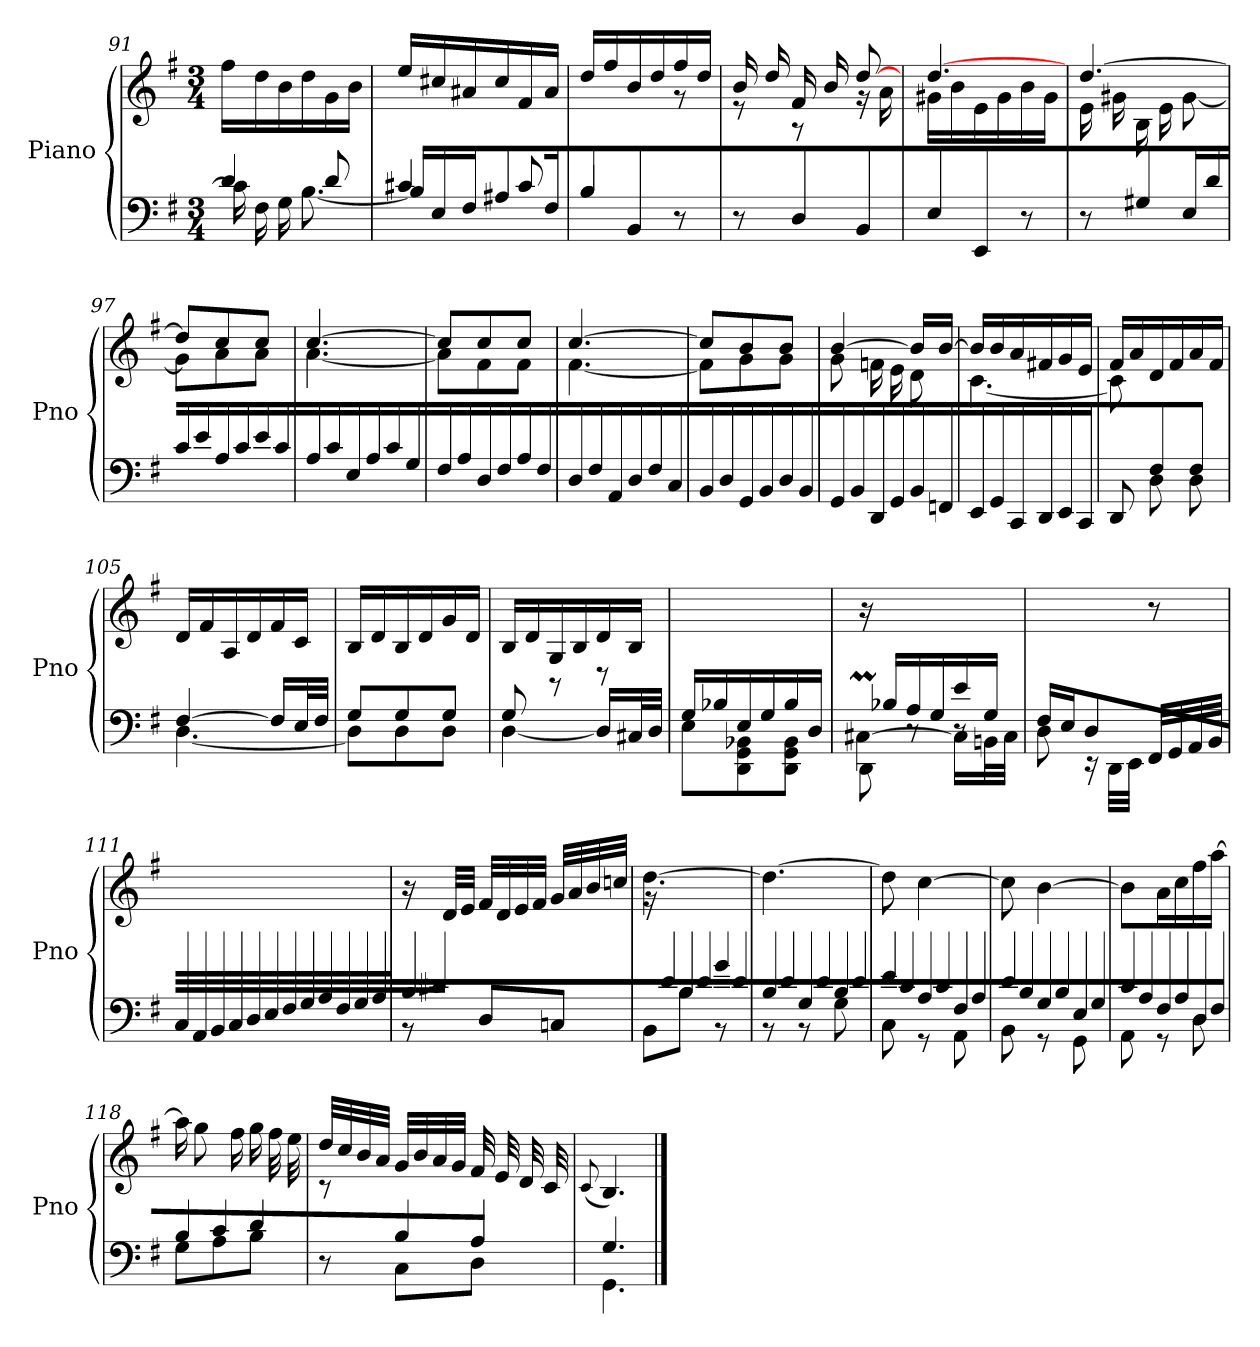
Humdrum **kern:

**kern	**kern
*part1	*part1
*staff2	*staff1
*I"Piano	*
*I'Pno	*
!!LO:LB:g=z
*clefF4	*clefG2
*k[f#]	*k[f#]
*G:	*G:
*M3/4	*M3/4
=91	=91
*^	*
4d/	16c#LL]	16ff#LL
.	16F#	16dd
.	16G	16b
.	[8.BJ	16dd
8d/	.	16g
.	.	16bJJ
=92	=92	=92
4c#X/	16BLL]	16ee/LL
.	16E	16cc#X/
.	16F#	16a#X/
.	8A#X	16cc#/
8c#/	.	16f#/
.	16F#J	16a#/JJ
=93	=93	=93
*	*	*^
4B/	8BL	16ddLL	4ryy
.	.	16ff#	.
.	8BBJ	16b	.
.	.	16dd	.
8ryy	8r	16ff#	8r
.	.	16ddJJ	.
*v	*v	*	*
=94	=94	=94
8r	16bLL	8r
.	16dd	.
8DL	16f#	8r
.	16b	.
8BBJ	[8ddJ	16r
.	.	16a\
=95	=95	=95
8EL	[4.dd/	16g#X\LL
.	.	16b\
8EEJ	.	16e\
.	.	16g#\
8r	.	16b\
.	.	16g#\JJ
=96	=96	=96
8r	[4.dd/	16e\LL
.	.	16g#X\
8G#X\L	.	16B\
.	.	16e\
16E\L	.	[8g#\J
16d\JJ	.	.
!!LO:LB:g=z	!!
=97	=97	=97
16cLL	8ddL]	8g#L]
16e	.	.
16A	8cc	8a
16c	.	.
16e	8ccJ	8aJ
16cJJ	.	.
=98	=98	=98
16ALL	[4.cc/	[4.a\
16c	.	.
16E	.	.
16A	.	.
16c	.	.
16GJJ	.	.
=99	=99	=99
16F#LL	8ccL]	8aL]
16A	.	.
16D	8cc	8f#
16F#	.	.
16A	8ccJ	8f#J
16F#JJ	.	.
=100	=100	=100
16DLL	[4.cc/	[4.f#\
16F#	.	.
16AA	.	.
16D	.	.
16F#	.	.
16CJJ	.	.
=101	=101	=101
16BBLL	8cc/L]	8f#\L]
16D	.	.
16GG	8b/	8g\
16BB	.	.
16D	8b/J	8g\J
16BBJJ	.	.
=102	=102	=102
16GGLL	[4b/	8g\L
16BB	.	.
16DD	.	16fn\L
16GG	.	16e\
16BB	16bLL]	8d\J
16FFnJJ	[16bJJ	.
!!LO:LB:g=z	!!
=103	=103	=103
16EE/LL	16bLL]	[4.c\
16GG/	16b	.
16CC/	16a	.
16DD/	16f#X	.
16EE/	16g	.
16CC/JJ	16eJJ	.
=104	=104	=104
*^	*	*
8ryy	8DDL	16f#/LL	8cL]
.	.	16a/	.
8F#/	8D	16d/	4ryy
.	.	16f#/	.
8F#/J	8DJ	16a/	.
.	.	16f#/JJ	.
*	*	*v	*v
=105	=105	=105
[4F#/	[4.D\	16dLL
.	.	16f#
.	.	16A
.	.	16d
16F#/LL]	.	16f#
32E/L	.	16cJJ
32F#/JJJ	.	.
=106	=106	=106
8G/L	8D\L]	16BLL
.	.	16d
8G/	8D\	16B
.	.	16d
8G/J	8D\J	16g
.	.	16dJJ
=107	=107	=107
*	*	*^
8G/	[4D\	16BLL	8ryy
.	.	16d	.
4ryy	.	16G	8r
.	.	16B	.
.	16DLL]	16d	8r
.	32C#XL	16BJJ	.
.	32DJJJ	.	.
*	*	*v	*v
=108	=108	=108
16GLL	8EL	4.ryy
16B-X	.	.
16E	8DD 8GG 8BB-X	.
16G	.	.
16B-	8DD 8GG 8BB-J	.
16DJJ	.	.
!!LO:LB:g=z
=109	=109	=109
*	*^	*^
16ryy	8DD\	[4C#Xm\	4.ryy	16r
16B-X/LL	.	.	.	4ryy
16A/	8r	.	.	.
16G/	.	.	.	.
16e/	8r	16C#\LL]	.	.
16G/JJ	.	32BBn\L	.	16ryy
.	.	32C#\JJJ	.	.
=110	=110	=110	=110	=110
16F#/LL	8D\	4.ryy	4.ryy	4ryy
16E/	.	.	.	.
8D/J	16r	.	.	.
.	32DDLLL	.	.	.
.	32EEJJJ	.	.	.
8ryy	32FF#LLL	.	.	8r
.	32GG	.	.	.
.	32AA	.	.	.
.	32BBJJJ	.	.	.
*	*v	*v	*	*
=111	=111	=111	=111
32C/LLL	4.ryy	4.ryy	4.ryy
32AA/	.	.	.
32BB/	.	.	.
32C/JJJ	.	.	.
32D/LLL	.	.	.
32E/	.	.	.
32F#/	.	.	.
32G/JJJ	.	.	.
32A/LLL	.	.	.
32F#/	.	.	.
32G/	.	.	.
32A/JJJ	.	.	.
=112	=112	=112	=112
*	*^	*	*
32B/LLL	8r	4.ryy	16r	16ryy
32c#X/JJJ	.	.	.	.
4ryy	.	.	32d/LLL	16ryy
.	.	.	32e/JJJ	.
.	8D/L	.	32f#/LLL	8ryy
.	.	.	32d/	.
.	.	.	32e/	.
.	.	.	32f#/JJJ	.
.	8Cn/J	.	32g/LLL	8ryy
.	.	.	32a/	.
16ryy	.	.	32b/	.
.	.	.	32ccn/JJJ	.
=113	=113	=113	=113	=113
16ryy	8BB\L	4.ryy	[4.dd\	16r
16d/LL	.	.	.	4ryy
16B/	8B\J	.	.	.
16d/	.	.	.	.
16g/	8r	.	.	.
16d/JJ	.	.	.	16ryy
*	*v	*v	*	*
*	*	*v	*v
!!LO:LB:g=z
=114	=114	=114
16B/LL	8r	4.dd\_
16d/	.	.
16G/	8r	.
16d/	.	.
16B/	8G\	.
16d/JJ	.	.
=115	=115	=115
16e/LL	8C\	8dd\]
16c/	.	.
16A/	8r	[4cc\
16c/	.	.
16F#/	8AA\	.
16A/JJ	.	.
=116	=116	=116
16d/LL	8BB\	8cc\]
16B/	.	.
16G/	8r	[4b\
16B/	.	.
16E/	8GG\	.
16G/JJ	.	.
=117	=117	=117
16c/LL	8AA\	8b\L]
16A/	.	.
16F#/	8r	16a\L
16A/	.	16cc\
16D/	8D\	16ff#\
16F#/JJ	.	[16aa\JJ
=118	=118	=118
8B/L	8GL	16aa\LL]
.	.	8gg\
8c/	8A	.
.	.	16ff#\L
8d/J	8BJ	16gg\
.	.	32ff#\L
.	.	32ee\JJJ
=119	=119	=119
*	*	*^
8ryy	8r	32dd/LLL	8r
.	.	32cc/	.
.	.	32b/	.
.	.	32a/JJJ	.
8B/	8CL	32gLLL	4ryy
.	.	32b	.
.	.	32a	.
.	.	32gJJJ	.
8A/J	8DJ	32f#LLL	.
.	.	32e	.
.	.	32d	.
.	.	32c	.
*	*	*v	*v
=120	=120	=120
.	.	(>8qqc/
4.G/	4.GG\	4.B/)
*v	*v	*
==	==
*-	*-
